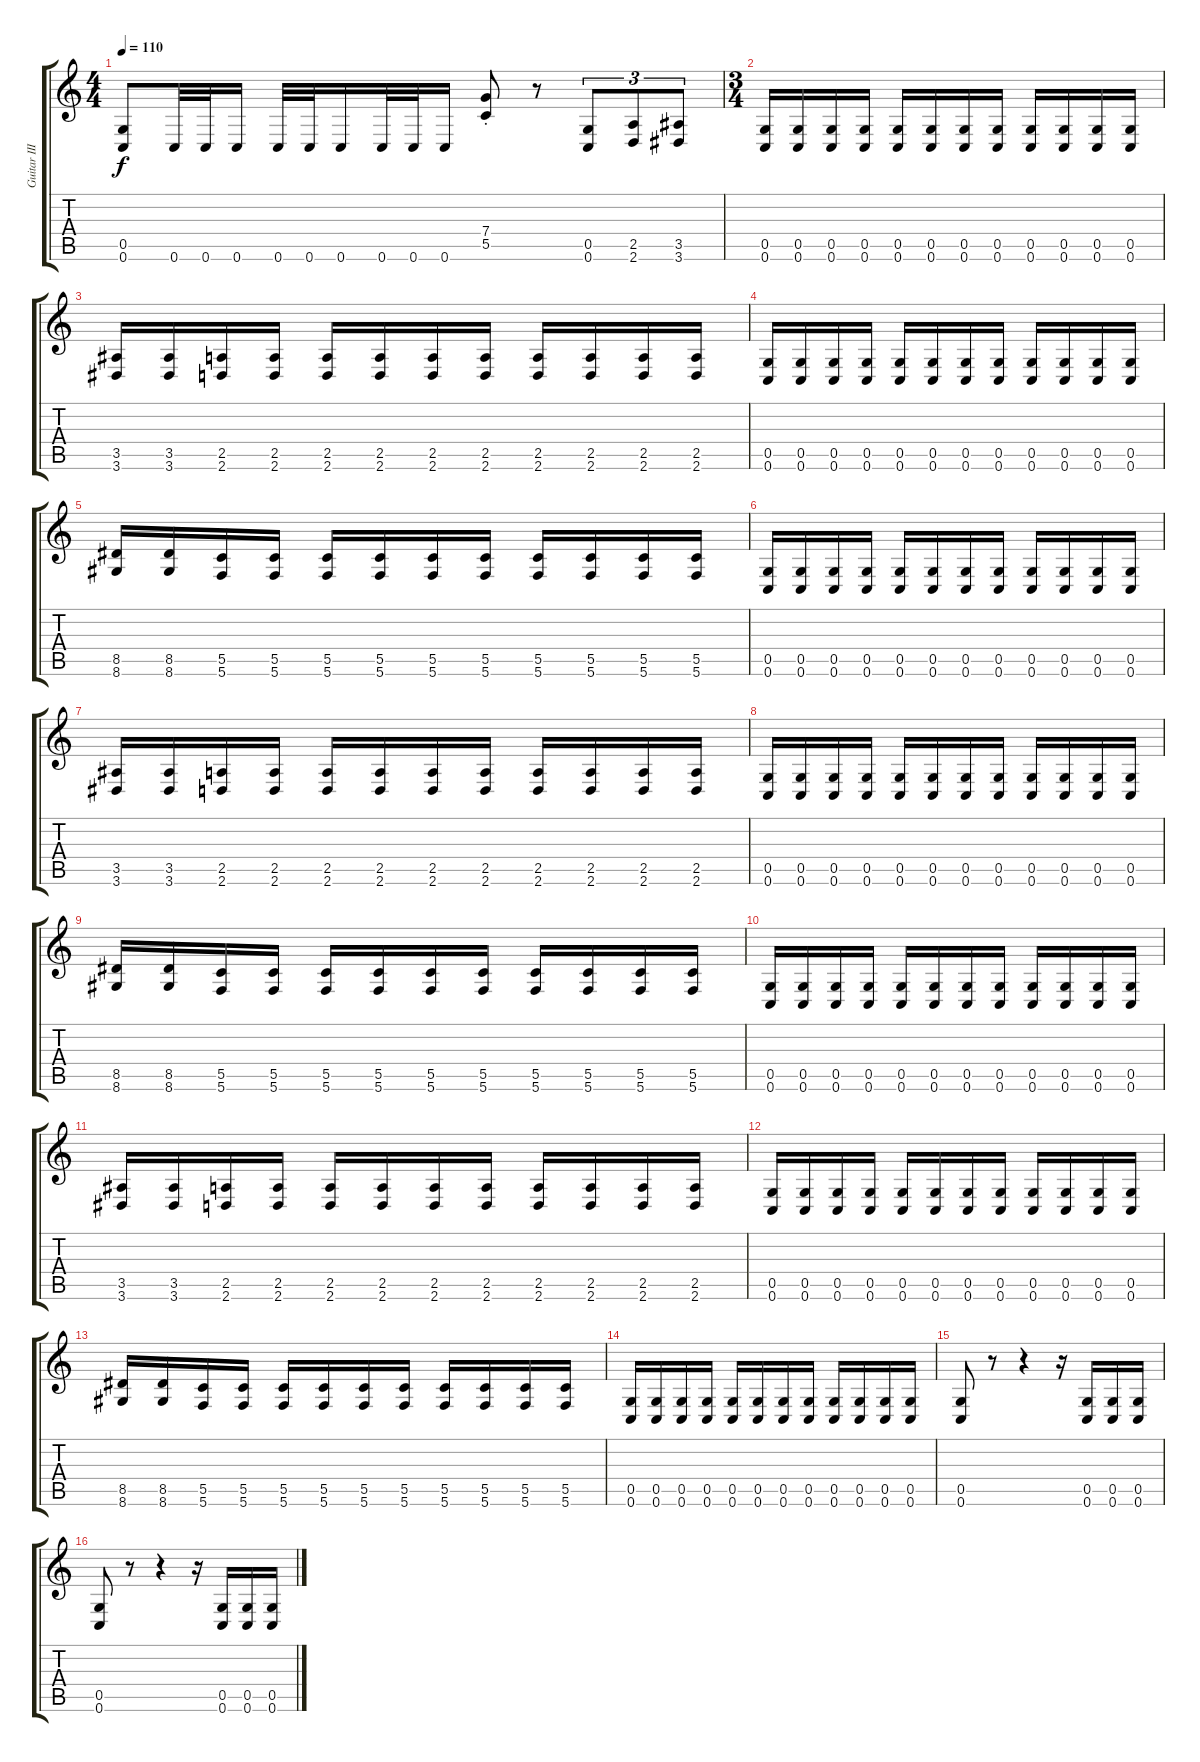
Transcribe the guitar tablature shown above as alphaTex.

\track ("Guitar III" "Guitar III") {instrument distortionguitar}
\staff {score tabs}
\tuning (D4 A3 F3 C3 G2 C2) {hide}
\ts (4 4)
\tempo 110
\clef g2
\ks c
(0.5 0.6).8{dy f} 0.6.32 0.6.32 0.6.16 0.6.32 0.6.32 0.6.16 0.6.32 0.6.32 0.6.16 (7.4{st} 5.5{st}).8 r.8 (0.5 0.6).8{tu (3 2)} (2.5 2.6).8{tu (3 2)} (3.5 3.6).8{tu (3 2)} |
\ts (3 4)
(0.5 0.6).16 (0.5 0.6).16 (0.5 0.6).16 (0.5 0.6).16 (0.5 0.6).16 (0.5 0.6).16 (0.5 0.6).16 (0.5 0.6).16 (0.5 0.6).16 (0.5 0.6).16 (0.5 0.6).16 (0.5 0.6).16 |
(3.5 3.6).16 (3.5 3.6).16 (2.5 2.6).16 (2.5 2.6).16 (2.5 2.6).16 (2.5 2.6).16 (2.5 2.6).16 (2.5 2.6).16 (2.5 2.6).16 (2.5 2.6).16 (2.5 2.6).16 (2.5 2.6).16 |
(0.5 0.6).16 (0.5 0.6).16 (0.5 0.6).16 (0.5 0.6).16 (0.5 0.6).16 (0.5 0.6).16 (0.5 0.6).16 (0.5 0.6).16 (0.5 0.6).16 (0.5 0.6).16 (0.5 0.6).16 (0.5 0.6).16 |
(8.5 8.6).16 (8.5 8.6).16 (5.5 5.6).16 (5.5 5.6).16 (5.5 5.6).16 (5.5 5.6).16 (5.5 5.6).16 (5.5 5.6).16 (5.5 5.6).16 (5.5 5.6).16 (5.5 5.6).16 (5.5 5.6).16 |
(0.5 0.6).16 (0.5 0.6).16 (0.5 0.6).16 (0.5 0.6).16 (0.5 0.6).16 (0.5 0.6).16 (0.5 0.6).16 (0.5 0.6).16 (0.5 0.6).16 (0.5 0.6).16 (0.5 0.6).16 (0.5 0.6).16 |
(3.5 3.6).16 (3.5 3.6).16 (2.5 2.6).16 (2.5 2.6).16 (2.5 2.6).16 (2.5 2.6).16 (2.5 2.6).16 (2.5 2.6).16 (2.5 2.6).16 (2.5 2.6).16 (2.5 2.6).16 (2.5 2.6).16 |
(0.5 0.6).16 (0.5 0.6).16 (0.5 0.6).16 (0.5 0.6).16 (0.5 0.6).16 (0.5 0.6).16 (0.5 0.6).16 (0.5 0.6).16 (0.5 0.6).16 (0.5 0.6).16 (0.5 0.6).16 (0.5 0.6).16 |
(8.5 8.6).16 (8.5 8.6).16 (5.5 5.6).16 (5.5 5.6).16 (5.5 5.6).16 (5.5 5.6).16 (5.5 5.6).16 (5.5 5.6).16 (5.5 5.6).16 (5.5 5.6).16 (5.5 5.6).16 (5.5 5.6).16 |
(0.5 0.6).16 (0.5 0.6).16 (0.5 0.6).16 (0.5 0.6).16 (0.5 0.6).16 (0.5 0.6).16 (0.5 0.6).16 (0.5 0.6).16 (0.5 0.6).16 (0.5 0.6).16 (0.5 0.6).16 (0.5 0.6).16 |
(3.5 3.6).16 (3.5 3.6).16 (2.5 2.6).16 (2.5 2.6).16 (2.5 2.6).16 (2.5 2.6).16 (2.5 2.6).16 (2.5 2.6).16 (2.5 2.6).16 (2.5 2.6).16 (2.5 2.6).16 (2.5 2.6).16 |
(0.5 0.6).16 (0.5 0.6).16 (0.5 0.6).16 (0.5 0.6).16 (0.5 0.6).16 (0.5 0.6).16 (0.5 0.6).16 (0.5 0.6).16 (0.5 0.6).16 (0.5 0.6).16 (0.5 0.6).16 (0.5 0.6).16 |
(8.5 8.6).16 (8.5 8.6).16 (5.5 5.6).16 (5.5 5.6).16 (5.5 5.6).16 (5.5 5.6).16 (5.5 5.6).16 (5.5 5.6).16 (5.5 5.6).16 (5.5 5.6).16 (5.5 5.6).16 (5.5 5.6).16 |
(0.5 0.6).16 (0.5 0.6).16 (0.5 0.6).16 (0.5 0.6).16 (0.5 0.6).16 (0.5 0.6).16 (0.5 0.6).16 (0.5 0.6).16 (0.5 0.6).16 (0.5 0.6).16 (0.5 0.6).16 (0.5 0.6).16 |
(0.5 0.6).8 r.8 r.4 r.16 (0.5 0.6).16 (0.5 0.6).16 (0.5 0.6).16 |
(0.5 0.6).8 r.8 r.4 r.16 (0.5 0.6).16 (0.5 0.6).16 (0.5 0.6).16
